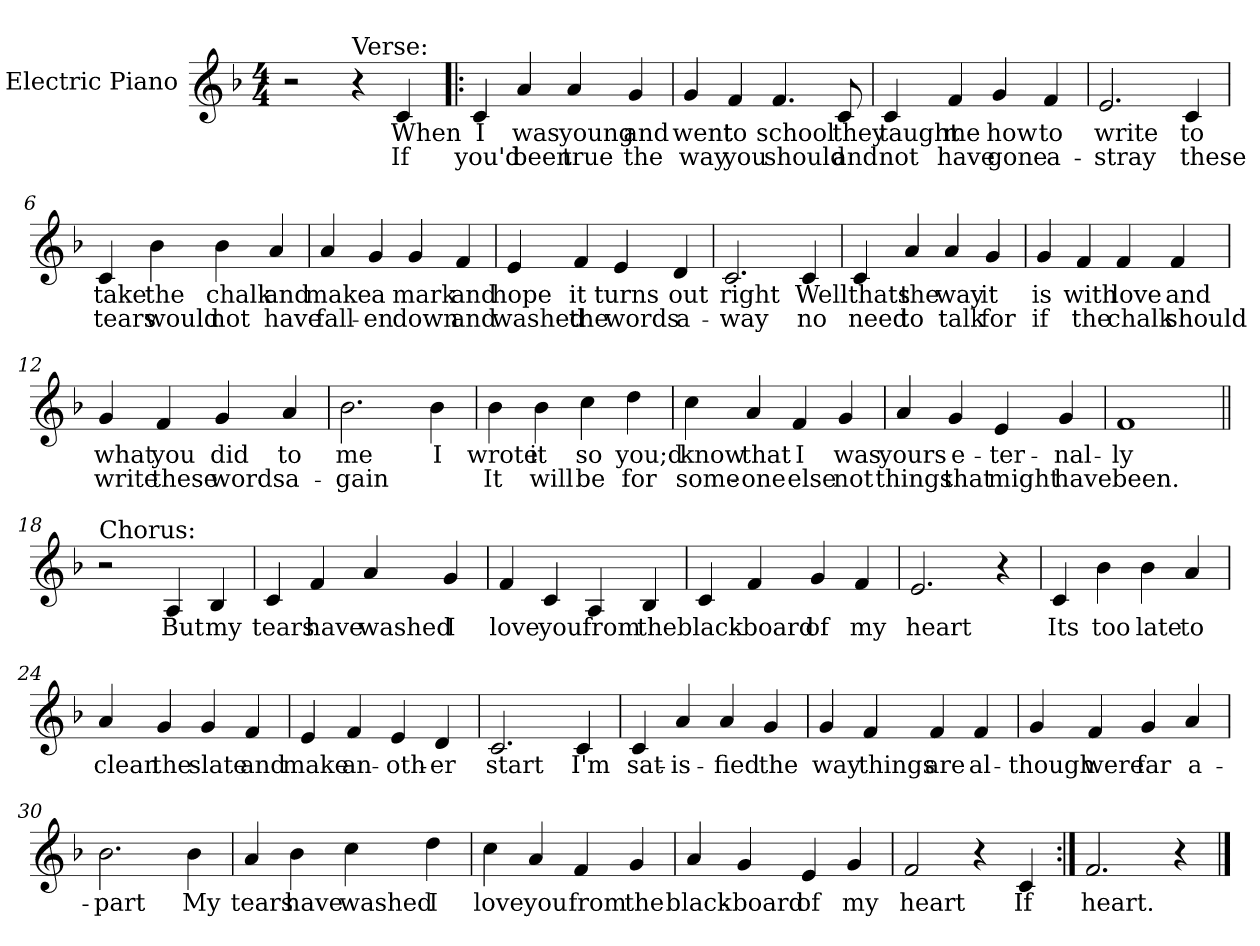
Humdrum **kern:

**kern	**text	**text
*part1	*part1	*part1
*staff1	*staff1	*staff1
*I"Electric Piano	*	*
*I'E.Pno	*	*
*clefG2	*	*
*k[b-]	*	*
*F:	*	*
*M4/4	*	*
=1	=1	=1
2r	.	.
!LO:TX:a:t=Verse&colon;	!	!
4r	.	.
4c/	When	If
=2!|:	=2!|:	=2!|:
4c/	I	you'd
4a/	was	been
4a/	young	true
4g/	and	the
=3	=3	=3
4g/	went	way
4f/	to	you
4.f/	school	should
8c/	they	and
!!LO:LB:g=z
=4	=4	=4
4c/	taught	not
4f/	me	have
4g/	how	gone
4f/	to	a-
=5	=5	=5
2.e/	write	-stray
4c/	to	these
=6	=6	=6
4c/	take	tears
4b-\	the	would
4b-\	chalk	not
4a/	and	have
=7	=7	=7
4a/	make	fall-
4g/	a	-en
4g/	mark	down
4f/	and	and
!!LO:LB:g=z
=8	=8	=8
4e/	hope	washed
4f/	it	the
4e/	turns	words
4d/	out	a-
=9	=9	=9
2.c/	right	-way
4c/	Well	no
=10	=10	=10
4c/	thats	need
4a/	the	to
4a/	way	talk
4g/	it	for
=11	=11	=11
4g/	is	if
4f/	with	the
4f/	love	chalk
4f/	and	should
!!LO:LB:g=z
=12	=12	=12
4g/	what	write
4f/	you	these
4g/	did	words
4a/	to	a-
=13	=13	=13
2.b-\	me	-gain
4b-\	I	.
=14	=14	=14
4b-\	wrote	It
4b-\	it	will
4cc\	so	be
4dd\	you;d	for
=15	=15	=15
4cc\	know	some-
4a/	that	-one
4f/	I	else
4g/	was	not
!!LO:LB:g=z
=16	=16	=16
4a/	yours	things
4g/	e-	that
4e/	-ter-	might
4g/	-nal-	have
=17	=17	=17
1f	-ly	been.
=18||	=18||	=18||
!LO:TX:a:t=Chorus&colon;	!	!
2r	.	.
4A/	But	.
4B-/	my	.
=19	=19	=19
4c/	tears	.
4f/	have	.
4a/	washed	.
4g/	I	.
!!LO:LB:g=z
=20	=20	=20
4f/	love	.
4c/	you	.
4A/	from	.
4B-/	the	.
=21	=21	=21
4c/	black-	.
4f/	-board	.
4g/	of	.
4f/	my	.
=22	=22	=22
2.e/	heart	.
4r	.	.
=23	=23	=23
4c/	Its	.
4b-\	too	.
4b-\	late	.
4a/	to	.
!!LO:LB:g=z
=24	=24	=24
4a/	clean	.
4g/	the	.
4g/	slate	.
4f/	and	.
=25	=25	=25
4e/	make	.
4f/	an-	.
4e/	-oth-	.
4d/	-er	.
=26	=26	=26
2.c/	start	.
4c/	I'm	.
=27	=27	=27
4c/	sat-	.
4a/	-is-	.
4a/	-fied	.
4g/	the	.
!!LO:PB:g=z
=28	=28	=28
4g/	way	.
4f/	things	.
4f/	are	.
4f/	al-	.
=29	=29	=29
4g/	-though	.
4f/	were	.
4g/	far	.
4a/	a-	.
=30	=30	=30
2.b-\	part	.
4b-\	My	.
=31	=31	=31
4a/	tears	.
4b-\	have	.
4cc\	washed	.
4dd\	I	.
!!LO:LB:g=z
=32	=32	=32
4cc\	love	.
4a/	you	.
4f/	from	.
4g/	the	.
=33	=33	=33
4a/	black-	.
4g/	-board	.
4e/	of	.
4g/	my	.
=34	=34	=34
2f/	heart	.
4r	.	.
4c/	If	.
=35:|!	=35:|!	=35:|!
2.f/	heart.	.
4r	.	.
==	==	==
*-	*-	*-
